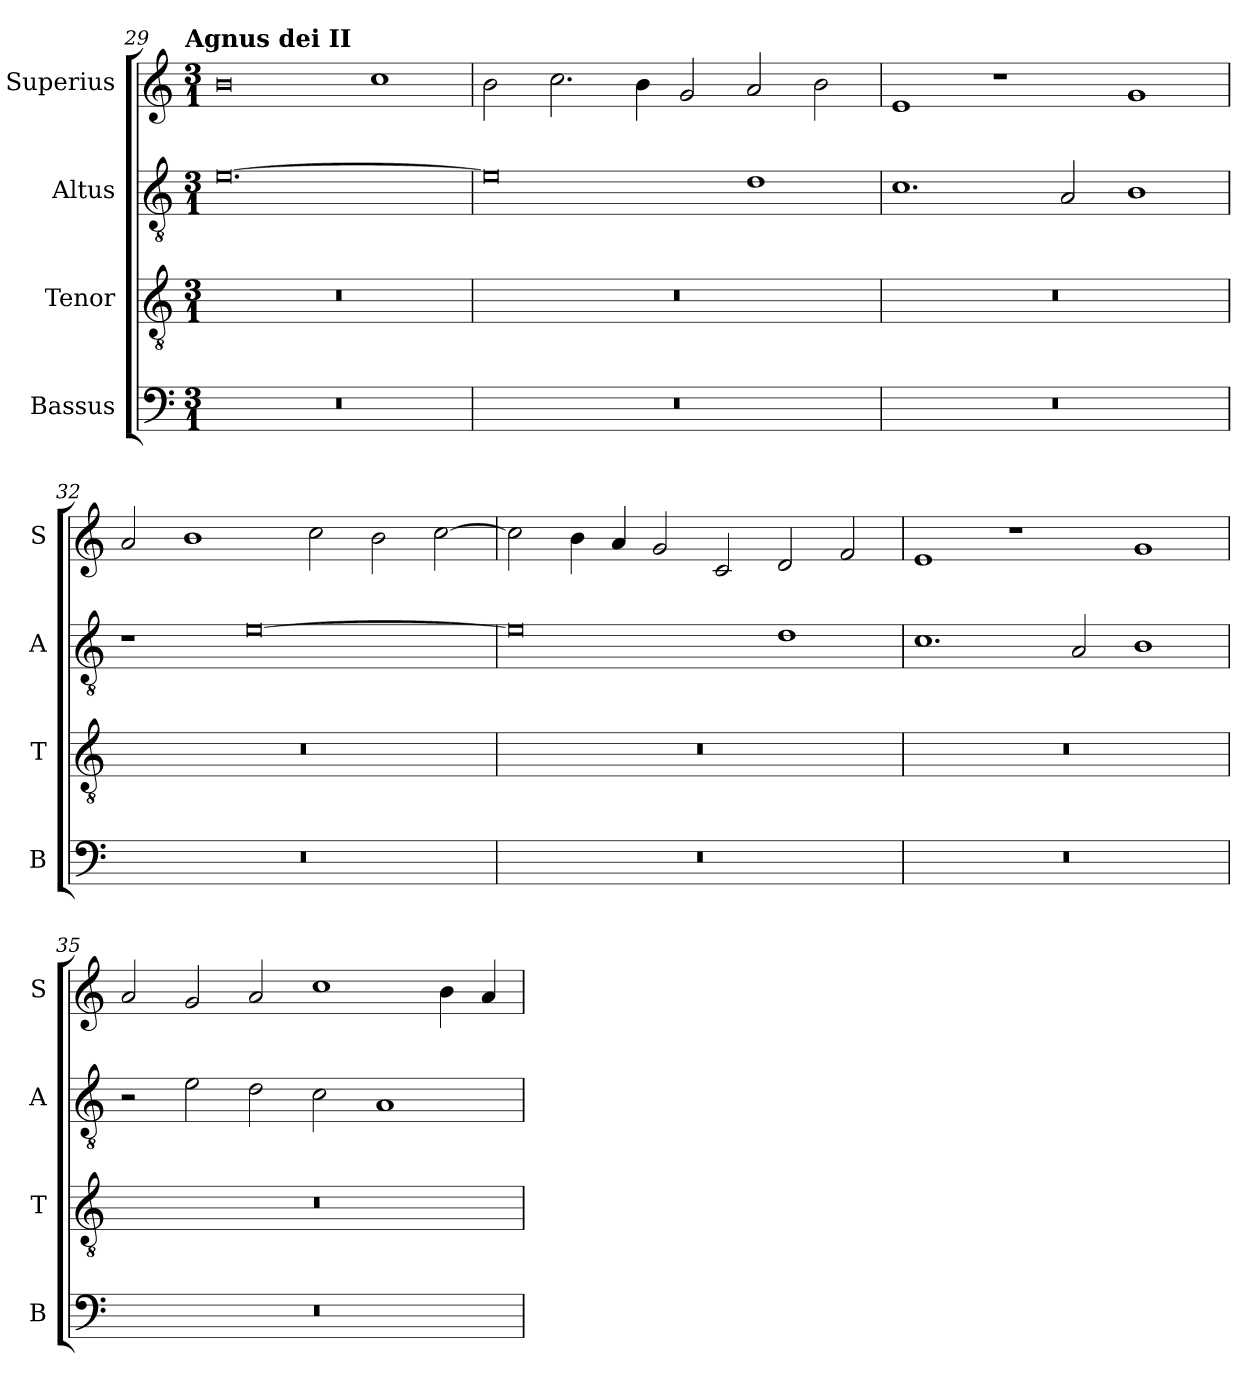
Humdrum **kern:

**kern	**kern	**kern	**kern
*part4	*part3	*part2	*part1
*staff4	*staff3	*staff2	*staff1
*I"Bassus	*I"Tenor	*I"Altus	*I"Superius
*I'B	*I'T	*I'A	*I'S
!!LO:LB:g=z
*clefF4	*clefGv2	*clefGv2	*clefG2
*k[]	*k[]	*k[]	*k[]
!!LO:TX:omd:t=Agnus dei II
*M3/1	*M3/1	*M3/1	*M3/1
=29	=29	=29	=29
0.r	0.r	[0.e	0b
.	.	.	1cc
=30	=30	=30	=30
0.r	0.r	0e]	2b\
.	.	.	2.cc\
.	.	.	4b\
.	.	.	2g/
.	.	1d	2a/
.	.	.	2b\
=31	=31	=31	=31
0.r	0.r	1.c	1e
.	.	.	1r
.	.	2A/	.
.	.	1B	1g
=32	=32	=32	=32
0.r	0.r	1r	2a/
.	.	.	1b
.	.	[0e	.
.	.	.	2cc\
.	.	.	2b\
.	.	.	[2cc\
=33	=33	=33	=33
0.r	0.r	0e]	2cc\]
.	.	.	4b\
.	.	.	4a/
.	.	.	2g/
.	.	.	2c/
.	.	1d	2d/
.	.	.	2f/
=34	=34	=34	=34
0.r	0.r	1.c	1e
.	.	.	1r
.	.	2A/	.
.	.	1B	1g
=35	=35	=35	=35
0.r	0.r	2r	2a/
.	.	2e\	2g/
.	.	2d\	2a/
.	.	2c\	1cc
.	.	1A	.
.	.	.	4b\
.	.	.	4a/
=	=	=	=
*-	*-	*-	*-
